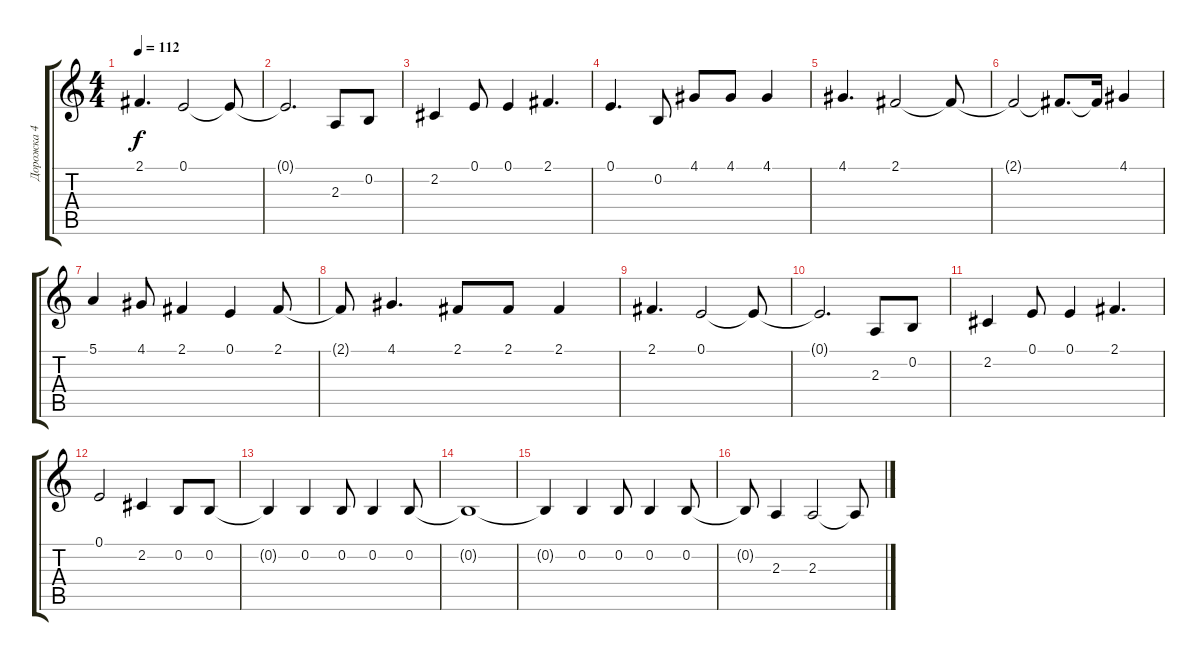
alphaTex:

\track ("Дорожка 4" "Дорожка 4") {instrument brightacousticpiano}
\staff {score tabs}
\tuning (E4 B3 G3 D3 A2 E2) {hide}
\ts (4 4)
\tempo 112
\clef g2
\ks c
2.1.4{d dy f} 0.1.2 0.1{t}.8 |
0.1{t}.2{d} 2.3.8 0.2.8 |
2.2.4 0.1.8 0.1.4 2.1.4{d} |
0.1.4{d} 0.2.8 4.1.8 4.1.8 4.1.4 |
4.1.4{d} 2.1.2 2.1{t}.8 |
2.1{t}.2 2.1{t}.8{d} 2.1{t}.16 4.1.4 |
5.1.4 4.1.8 2.1.4 0.1.4 2.1.8 |
2.1{t}.8 4.1.4{d} 2.1.8 2.1.8 2.1.4 |
2.1.4{d} 0.1.2 0.1{t}.8 |
0.1{t}.2{d} 2.3.8 0.2.8 |
2.2.4 0.1.8 0.1.4 2.1.4{d} |
0.1.2 2.2.4 0.2.8 0.2.8 |
0.2{t}.4 0.2.4 0.2.8 0.2.4 0.2.8 |
0.2{t}.1 |
0.2{t}.4 0.2.4 0.2.8 0.2.4 0.2.8 |
0.2{t}.8 2.3.4 2.3.2 2.3{t}.8
